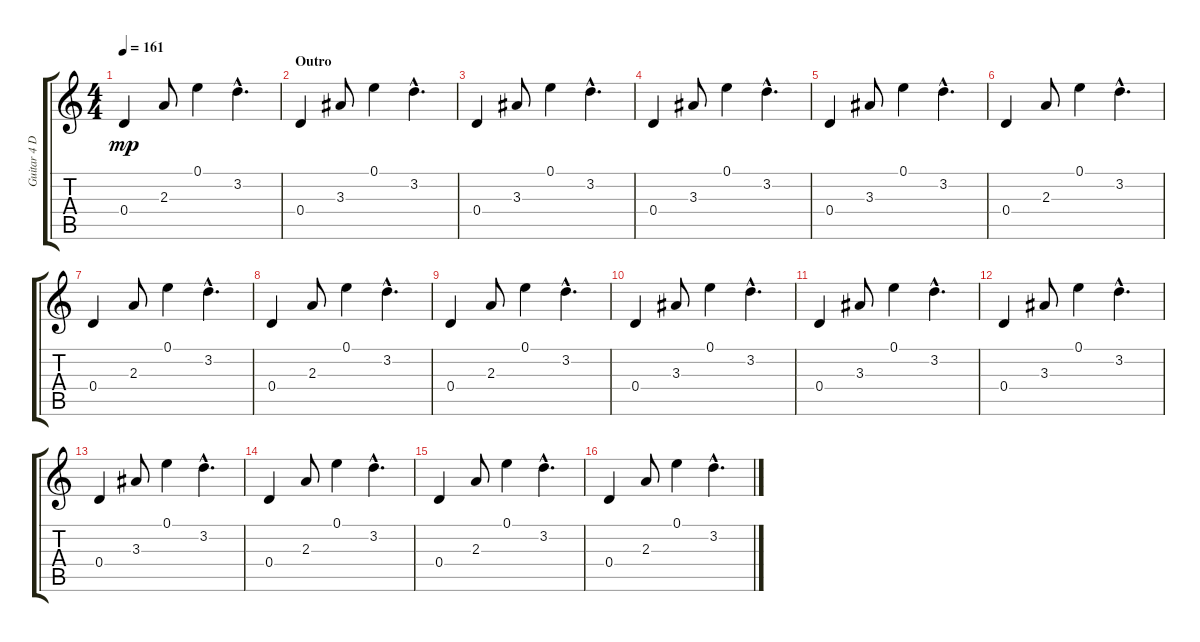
\track ("Guitar 4 Drop D" "Guitar 4 D") {instrument acousticguitarsteel}
\staff {score tabs}
\tuning (E4 B3 G3 D3 A2 D2) {hide}
\ts (4 4)
\tempo 161
\clef g2
\ks c
0.4.4{dy mp} 2.3.8 0.1.4 3.2{hac}.4{d} |
\section ("" "Outro")
0.4.4 3.3.8 0.1.4 3.2{hac}.4{d} |
0.4.4 3.3.8 0.1.4 3.2{hac}.4{d} |
0.4.4 3.3.8 0.1.4 3.2{hac}.4{d} |
0.4.4 3.3.8 0.1.4 3.2{hac}.4{d} |
0.4.4 2.3.8 0.1.4 3.2{hac}.4{d} |
0.4.4 2.3.8 0.1.4 3.2{hac}.4{d} |
0.4.4 2.3.8 0.1.4 3.2{hac}.4{d} |
0.4.4 2.3.8 0.1.4 3.2{hac}.4{d} |
0.4.4 3.3.8 0.1.4 3.2{hac}.4{d} |
0.4.4 3.3.8 0.1.4 3.2{hac}.4{d} |
0.4.4 3.3.8 0.1.4 3.2{hac}.4{d} |
0.4.4 3.3.8 0.1.4 3.2{hac}.4{d} |
0.4.4 2.3.8 0.1.4 3.2{hac}.4{d} |
0.4.4 2.3.8 0.1.4 3.2{hac}.4{d} |
0.4.4 2.3.8 0.1.4 3.2{hac}.4{d}
